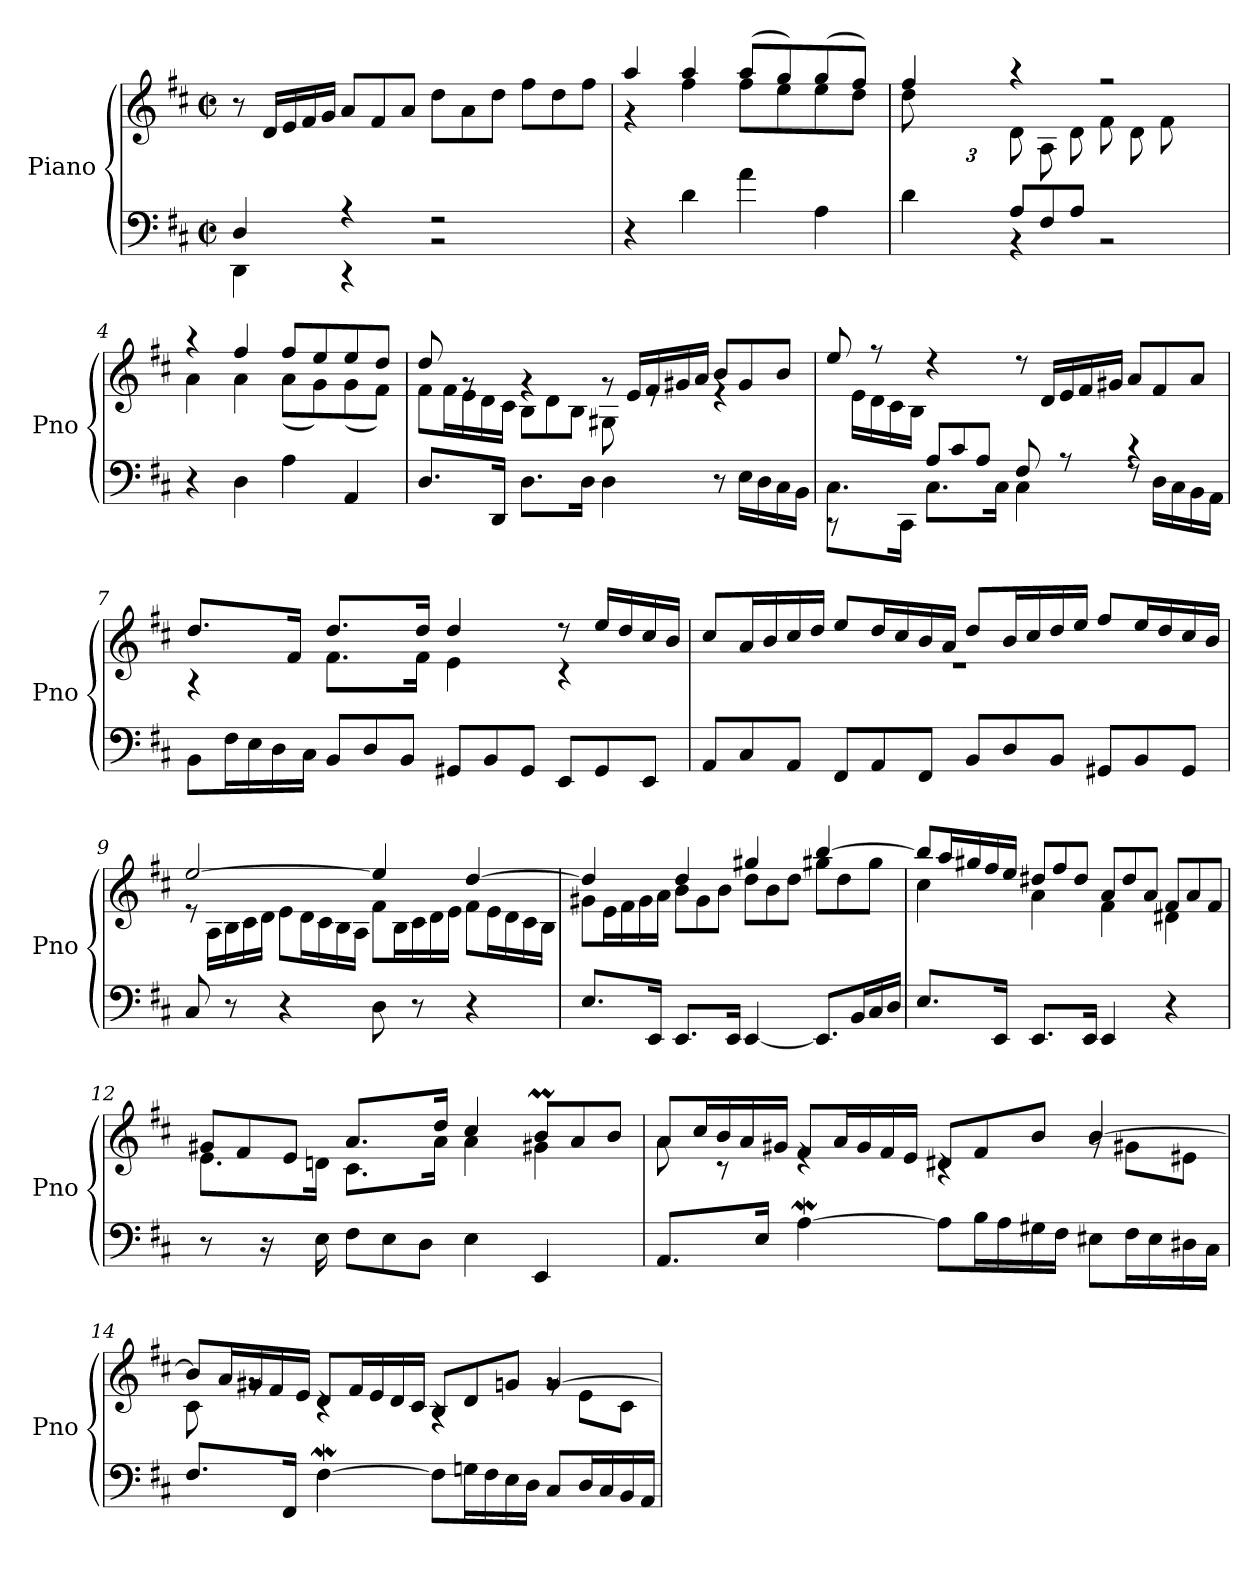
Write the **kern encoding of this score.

**kern	**kern
*part1	*part1
*staff2	*staff1
*I"Piano	*
*I'Pno	*
*clefF4	*clefG2
*k[f#c#]	*k[f#c#]
*M2/2	*M2/2
*met(c|)	*met(c|)
=1	=1
*^	*
*	*	*Xtuplet
4D/	4DD\	12r
.	.	24d/LL
.	.	24e/
.	.	24f#/
.	.	24g/JJ
4r	4r	12a/L
.	.	12f#/
.	.	12a/J
2rBB	2rF	12dd\L
.	.	12a\
.	.	12dd\J
.	.	12ff#\L
.	.	12dd\
.	.	12ff#\J
*v	*v	*
=2	=2
*	*^
4r	4aa/	4r
4d\	4aa/	4ff#\
4a\	(8aa/L	8ff#\L
.	8gg/)	8ee\
4A\	(8gg/	8ee\
.	8ff#/J)	8dd\J
=3	=3	=3
*^	*	*
12ryy	4d\	4ff#/	12dd\L
24D/L	.	.	12%5ryy
24E/	.	.	.
24F#/	.	.	.
24G/JJ	.	.	.
*Xtuplet	*	*	*
12A/L	4rBB	4r	.
12F#/	.	.	.
12A/J	.	.	.
2ryy	2rBB	2r	12d\L
.	.	.	12A\
.	.	.	12d\J
.	.	.	12f#\L
.	.	.	12d\
.	.	.	12f#\J
*v	*v	*	*
=4	=4	=4
4r	4r	4a\
4D\	4ff#/	4a\
4A\	8ff#/L	(8a\L
.	8ee/	8g\)
4AA/	8ee/	(8g\
.	8dd/J	8f#\J)
!!LO:LB:g=z	!!
=5	=5	=5
8.D/L	8dd/	12f#\L
.	.	24f#\L
.	8rg	24e\
.	.	24d\
16DD/Jk	.	.
.	.	24c#\JJ
8.D\L	4rg	12B\L
.	.	12d\
.	.	12B\J
16D\Jk	.	.
4D\	12rg	8G#X\
.	24e/LL	.
.	24f#/	8re
.	24g#X/	.
.	24a/JJ	.
12r	12b/L	4re
24E\LL	12g#/	.
24D\	.	.
24C#\	12b/J	.
24BB\JJ	.	.
=6	=6	=6
*^	*	*
12rCC	8.C#\L	8ee/	12ryy
6ryy	.	.	24e\LL
.	.	8rff	24d\
.	.	.	24c#\
.	16CC#\Jk	.	.
.	.	.	24B\JJ
12A/L	8.C#\L	4rdd	2.ryy
12c#/	.	.	.
12A/J	.	.	.
.	16C#\Jk	.	.
8F#/	4C#\	12rdd	.
.	.	24d/LL	.
8r	.	24e/	.
.	.	24f#/	.
.	.	24g#X/JJ	.
4r	12rF	12a/L	.
.	24D\LL	12f#/	.
.	24C#\	.	.
.	24BB\	12a/J	.
.	24AA\JJ	.	.
*v	*v	*	*
!!LO:LB:g=z	!!
=7	=7	=7
12BB\L	8.dd/L	4r
24F#\L	.	.
24E\	.	.
24D\	.	.
.	16f#/Jk	.
24C#\JJ	.	.
12BB/L	8.dd/L	8.f#\L
12D/	.	.
12BB/J	.	.
.	16dd/Jk	16f#\Jk
12GG#X/L	4dd/	4e\
12BB/	.	.
12GG#/J	.	.
12EE/L	12r	4r
12GG#/	24ee/LL	.
.	24dd/	.
12EE/J	24cc#/	.
.	24b/JJ	.
=8	=8	=8
12AA/L	12cc#/L	1r
12C#/	24a/L	.
.	24b/	.
12AA/J	24cc#/	.
.	24dd/JJ	.
12FF#/L	12ee/L	.
12AA/	24dd/L	.
.	24cc#/	.
12FF#/J	24b/	.
.	24a/JJ	.
12BB/L	12dd/L	.
12D/	24b/L	.
.	24cc#/	.
12BB/J	24dd/	.
.	24ee/JJ	.
12GG#X/L	12ff#/L	.
12BB/	24ee/L	.
.	24dd/	.
12GG#/J	24cc#/	.
.	24b/JJ	.
!!LO:LB:g=z	!!
=9	=9	=9
8C#/	[2ee/	12re
.	.	24A\LL
8r	.	24B\
.	.	24c#\
.	.	24d\JJ
4r	.	12e\L
.	.	24d\L
.	.	24c#\
.	.	24B\
.	.	24A\JJ
8D\	4ee/]	12f#\L
.	.	24B\L
8r	.	24c#\
.	.	24d\
.	.	24e\JJ
4r	[4dd/	12f#\L
.	.	24e\L
.	.	24d\
.	.	24c#\
.	.	24B\JJ
=10	=10	=10
8.E/L	4dd/]	12g#X\L
.	.	24e\L
.	.	24f#\
.	.	24g#\
16EE/Jk	.	.
.	.	24a\JJ
8.EE/L	4dd/	12b\L
.	.	12g#\
.	.	12b\J
16EE/Jk	.	.
[4EE/	4gg#X/	12dd\L
.	.	12b\
.	.	12dd\J
12.EE/L]	[4bb/	12gg#X\L
.	.	12dd\
24BB/L	.	.
24C#/	.	12gg#\J
24D/JJ	.	.
!!LO:LB:g=z	!!
=11	=11	=11
8.E/L	12bb/L]	4cc#\
.	24aa/L	.
.	24gg#X/	.
.	24ff#/	.
16EE/Jk	.	.
.	24ee/JJ	.
8.EE/L	12dd#X/L	4a\
.	12ff#/	.
.	12dd#/J	.
16EE/Jk	.	.
4EE/	12a/L	4f#\
.	12dd#/	.
.	12a/J	.
4r	12f#/L	4d#X\
.	12a/	.
.	12f#/J	.
=12	=12	=12
8r	12g#X/L	8.e\L
.	12f#/	.
16r	.	.
.	12e/J	.
16E\	.	16dn\Jk
12F#\L	8.a/L	8.c#\L
12E\	.	.
12D\J	.	.
.	16dd/Jk	16a\Jk
4E\	4cc#/	4a\
4EE/	12bM/L	4g#X\
.	12a/	.
.	12b/J	.
!!LO:PB:g=z	!!
=13	=13	=13
8.AA/L	12a/L	8a\
.	24cc#/L	.
.	24b/	8r
.	24a/	.
16E/Jk	.	.
.	24g#X/JJ	.
[4AW\	12f#/L	4re
.	24a/L	.
.	24g#/	.
.	24f#/	.
.	24e/JJ	.
12A\L]	12d#X/L	4rc
24B\L	12f#/	.
24A\	.	.
24G#X\	12b/J	.
24F#\JJ	.	.
12E#X\L	[4b/	12rg
24F#\L	.	12g#X\L
24E#\	.	.
24D#X\	.	12e#X\J
24C#\JJ	.	.
=14	=14	=14
8.F#/L	12b/L]	8c#\
.	24a/L	.
.	24g#X/	8rg
.	24f#/	.
16FF#/Jk	.	.
.	24e/JJ	.
[4F#W\	12d/L	4rc
.	24f#/L	.
.	24e/	.
.	24d/	.
.	24c#/JJ	.
12F#\L]	12B/L	4rA
24Gn\L	12d/	.
24F#\	.	.
24E\	12gn/J	.
24D\JJ	.	.
12C#/L	[4g/	12rg
24D/L	.	12e\L
24C#/	.	.
24BB/	.	12c#\J
24AA/JJ	.	.
*	*v	*v
=	=
*-	*-
